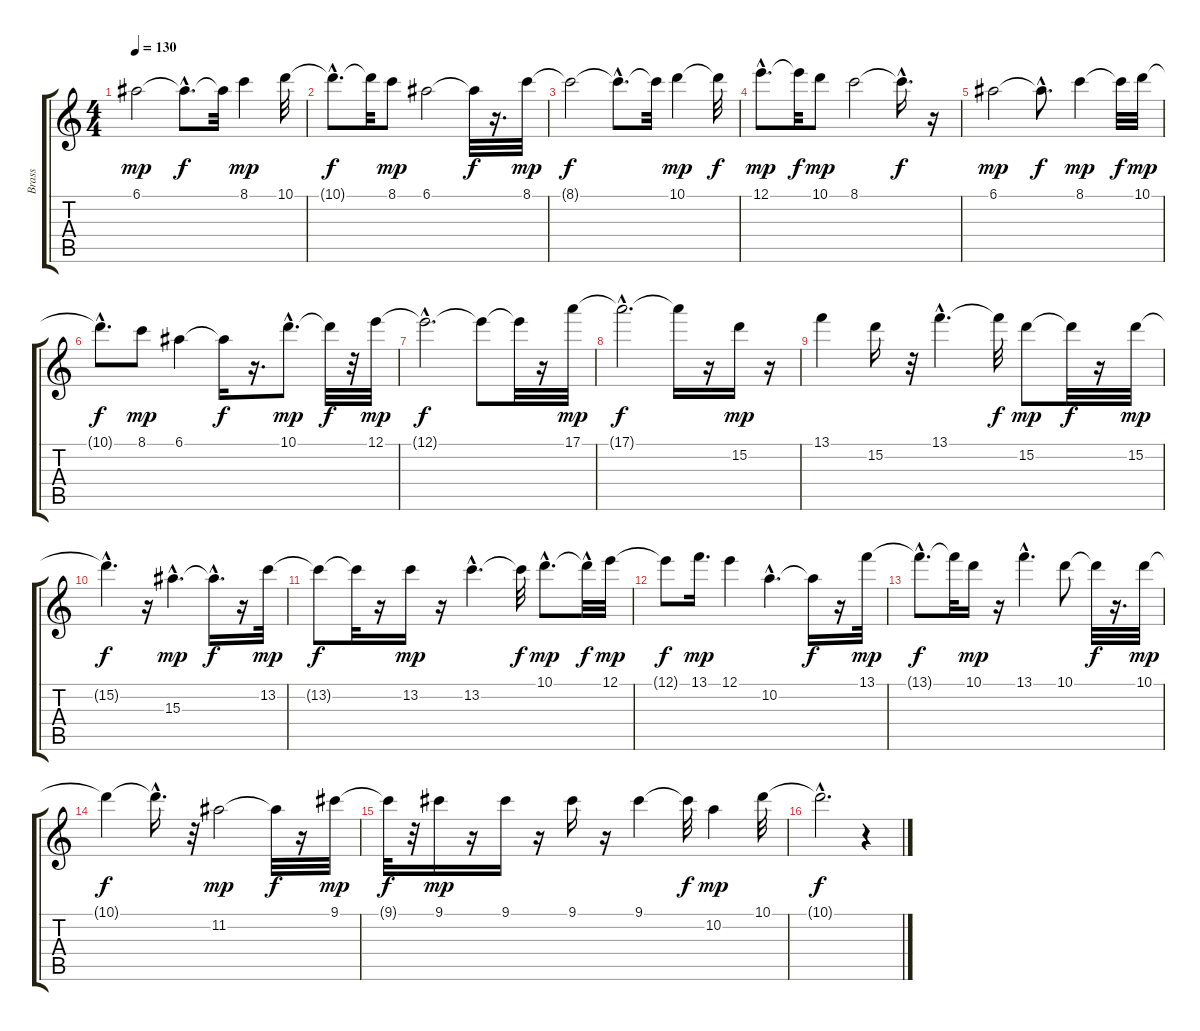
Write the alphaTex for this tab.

\track ("Brass" "Brass") {instrument overdrivenguitar}
\staff {score tabs}
\tuning (E4 B3 G3 D3 A2 E2) {hide}
\ts (4 4)
\tempo 130
\clef g2
\ks c
6.1.2{dy mp} 6.1{hac t}.8{d dy f} 6.1{t}.32 8.1.4{dy mp} 10.1.32 |
10.1{hac t}.8{d dy f} 10.1{t}.32 8.1.8{dy mp} 6.1.2 6.1{t}.32{dy f} r.16{d} 8.1.32{dy mp} |
8.1{t}.2{dy f} 8.1{hac t}.8{d} 8.1{t}.32 10.1.4{dy mp} 10.1{t}.32{dy f} |
12.1{hac}.8{d dy mp} 12.1{t}.32{dy f} 10.1.8{dy mp} 8.1.2 8.1{hac t}.16{d dy f} r.16 |
6.1.2{dy mp} 6.1{hac t}.8{d dy f} 8.1.4{dy mp} 8.1{t}.32{dy f} 10.1.32{dy mp} |
10.1{hac t}.8{d dy f} 8.1.8{dy mp} 6.1.4 6.1{t}.16{dy f} r.16{d} 10.1{hac}.8{d dy mp} 10.1{t}.32{dy f} r.32 12.1.32{dy mp} |
12.1{hac t}.2{d dy f} 12.1{t}.8 12.1{t}.32 r.16 17.1.32{dy mp} |
17.1{hac t}.2{d dy f} 17.1{t}.16 r.16 15.2.16{dy mp} r.16 |
13.1.4 15.2.16 r.32 13.1{hac}.4{d} 13.1{t}.32{dy f} 15.2.8{dy mp} 15.2{t}.32{dy f} r.16 15.2.32{dy mp} |
15.2{hac t}.4{d dy f} r.16 15.3{hac}.4{d dy mp} 15.3{hac t}.16{d dy f} r.16 13.2.32{dy mp} |
13.2{t}.8{dy f} 13.2{t}.32 r.16 13.2.16{dy mp} r.16 13.2{hac}.4{d} 13.2{t}.32{dy f} 10.1{hac}.8{d dy mp} 10.1{hac t}.32{dy f} 12.1.32{dy mp} |
12.1{t}.8{dy f} 13.1.16{d dy mp} 12.1.4 10.2{hac}.4{d} 10.2{t}.16{dy f} r.16 13.1.32{dy mp} |
13.1{hac t}.8{d dy f} 13.1{t}.32 10.1.16{dy mp} r.16 13.1{hac}.4{d} 10.1.8 10.1{t}.32{dy f} r.16{d} 10.1.32{dy mp} |
10.1{t}.4{dy f} 10.1{hac t}.16{d} r.32 11.2.2{dy mp} 11.2{t}.32{dy f} r.16 9.1.32{dy mp} |
9.1{t}.32{dy f} r.32 9.1.16{dy mp} r.16 9.1.16 r.16 9.1.16 r.16 9.1.4 9.1{t}.32{dy f} 10.2.4{dy mp} 10.1.32 |
10.1{hac t}.2{d dy f} r.4
